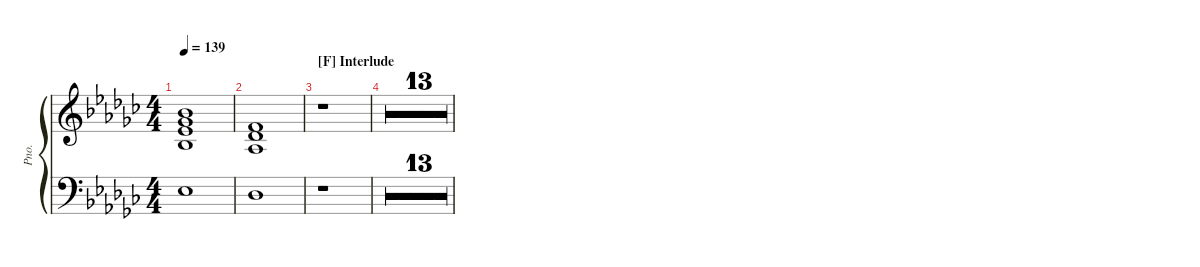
\defaultSystemsLayout 4
\hideDynamics
\bracketExtendMode groupsimilarinstruments
\otherSystemsTrackNameOrientation horizontal
\track ("Electric Piano" "Pno.") {multiBarRest instrument electricgrandpiano}
\staff {score}
\tuning (E4 B3 G3 D3 A2 E2)
\ts (4 4)
\tempo 139
\clef g2
\ks gb
(7.2{acc b} 8.4{acc b} 8.3{acc b} 6.1{acc b}).1{dy mf beam Up} |
(6.2{acc forcenatural} 6.3{acc b} 6.4{acc b}).1{beam Up} |
\section ("F" "Interlude")
r.1{beam Down} |
r.1{beam Down} |
r.1{beam Down} |
r.1{beam Down} |
r.1{beam Down} |
r.1{beam Down} |
r.1{beam Down} |
r.1{beam Down} |
r.1{beam Down} |
r.1{beam Down} |
r.1{beam Down} |
r.1{beam Down} |
r.1{beam Down} |
r.1{beam Down}
\staff {score}
\tuning (E4 B3 G3 D3 A2 E2)
\clef f4
\ottava regular
\simile none
\ks gb
6.5{acc b}.1{dy mf beam Down} |
4.5{acc b}.1{beam Down} |
r.1{beam Down} |
r.1{beam Down} |
r.1{beam Down} |
r.1{beam Down} |
r.1{beam Down} |
r.1{beam Down} |
r.1{beam Down} |
r.1{beam Down} |
r.1{beam Down} |
r.1{beam Down} |
r.1{beam Down} |
r.1{beam Down} |
r.1{beam Down} |
r.1{beam Down}
